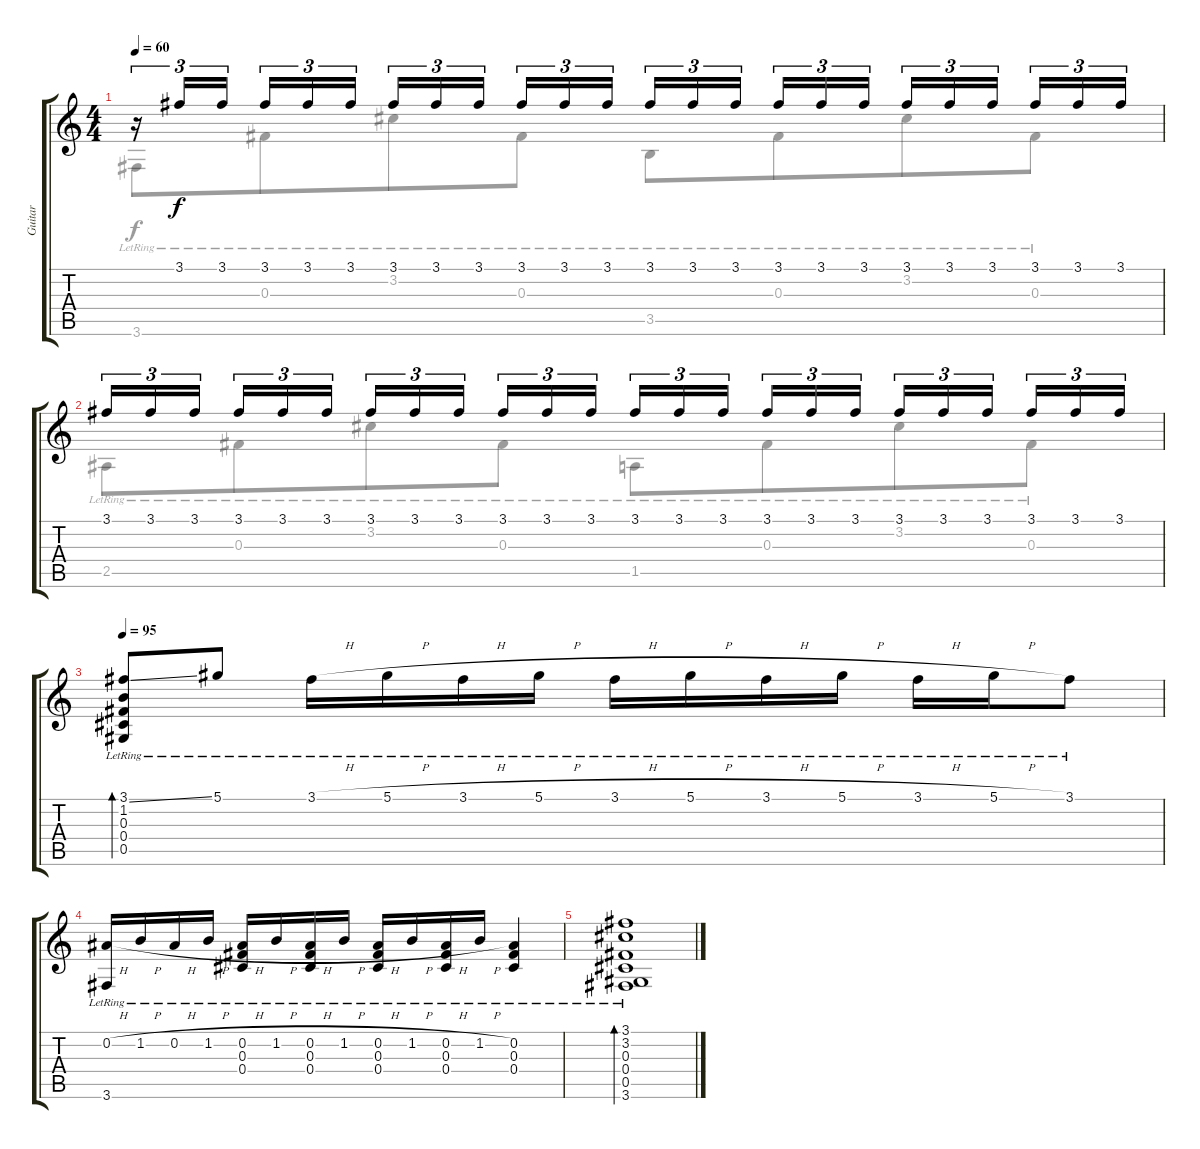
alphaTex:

\track ("Guitar" "Guitar") {instrument acousticguitarsteel}
\staff {score tabs}
\tuning (Eb4 Bb3 Gb3 Db3 Ab2 Eb2) {hide}
\voice
\ts (4 4)
\tempo 60
\clef g2
\ks c
r.16{tu (3 2) dy f} 3.1.16{tu (3 2)} 3.1.16{tu (3 2) beam splitsecondary} 3.1.16{tu (3 2)} 3.1.16{tu (3 2)} 3.1.16{tu (3 2)} 3.1.16{tu (3 2)} 3.1.16{tu (3 2)} 3.1.16{tu (3 2) beam splitsecondary} 3.1.16{tu (3 2)} 3.1.16{tu (3 2)} 3.1.16{tu (3 2)} 3.1.16{tu (3 2)} 3.1.16{tu (3 2)} 3.1.16{tu (3 2) beam splitsecondary} 3.1.16{tu (3 2)} 3.1.16{tu (3 2)} 3.1.16{tu (3 2)} 3.1.16{tu (3 2)} 3.1.16{tu (3 2)} 3.1.16{tu (3 2) beam splitsecondary} 3.1.16{tu (3 2)} 3.1.16{tu (3 2)} 3.1.16{tu (3 2)} |
3.1.16{tu (3 2)} 3.1.16{tu (3 2)} 3.1.16{tu (3 2) beam splitsecondary} 3.1.16{tu (3 2)} 3.1.16{tu (3 2)} 3.1.16{tu (3 2)} 3.1.16{tu (3 2)} 3.1.16{tu (3 2)} 3.1.16{tu (3 2) beam splitsecondary} 3.1.16{tu (3 2)} 3.1.16{tu (3 2)} 3.1.16{tu (3 2)} 3.1.16{tu (3 2)} 3.1.16{tu (3 2)} 3.1.16{tu (3 2) beam splitsecondary} 3.1.16{tu (3 2)} 3.1.16{tu (3 2)} 3.1.16{tu (3 2)} 3.1.16{tu (3 2)} 3.1.16{tu (3 2)} 3.1.16{tu (3 2) beam splitsecondary} 3.1.16{tu (3 2)} 3.1.16{tu (3 2)} 3.1.16{tu (3 2)} |
\tempo 95
(3.1{ss lr} 1.2{lr} 0.3{lr} 0.4{lr} 0.5{lr}).8{bd 120} 5.1{lr}.8 3.1{h lr}.16 5.1{h lr}.16 3.1{h lr}.16 5.1{h lr}.16 3.1{h lr}.16 5.1{h lr}.16 3.1{h lr}.16 5.1{h lr}.16 3.1{h lr}.16 5.1{h lr}.16 3.1{lr}.8 |
(0.2{h lr} 3.6{lr}).16 1.2{h lr}.16 0.2{h lr}.16 1.2{h lr}.16 (0.2{h lr} 0.3{lr} 0.4{lr}).16 1.2{h lr}.16 (0.2{h lr} 0.3{lr} 0.4{lr}).16 1.2{h lr}.16 (0.2{h lr} 0.3{lr} 0.4{lr}).16 1.2{h lr}.16 (0.2{h lr} 0.3{lr} 0.4{lr}).16 1.2{h lr}.16 (0.2{lr} 0.3{lr} 0.4{lr}).4 |
(3.1{lr} 3.2{lr} 0.3{lr} 0.4{lr} 0.5{lr} 3.6{lr}).1{bd 480}
\voice
\clef g2
\ottava regular
\simile none
\ks c
3.6{lr}.8{dy f} 0.3{lr}.8{beam merge} 3.2{lr}.8 0.3{lr}.8 3.5{lr}.8 0.3{lr}.8{beam merge} 3.2{lr}.8 0.3{lr}.8 |
2.5{lr}.8 0.3{lr}.8{beam merge} 3.2{lr}.8 0.3{lr}.8 1.5{lr}.8 0.3{lr}.8{beam merge} 3.2{lr}.8 0.3{lr}.8 |
|
|
